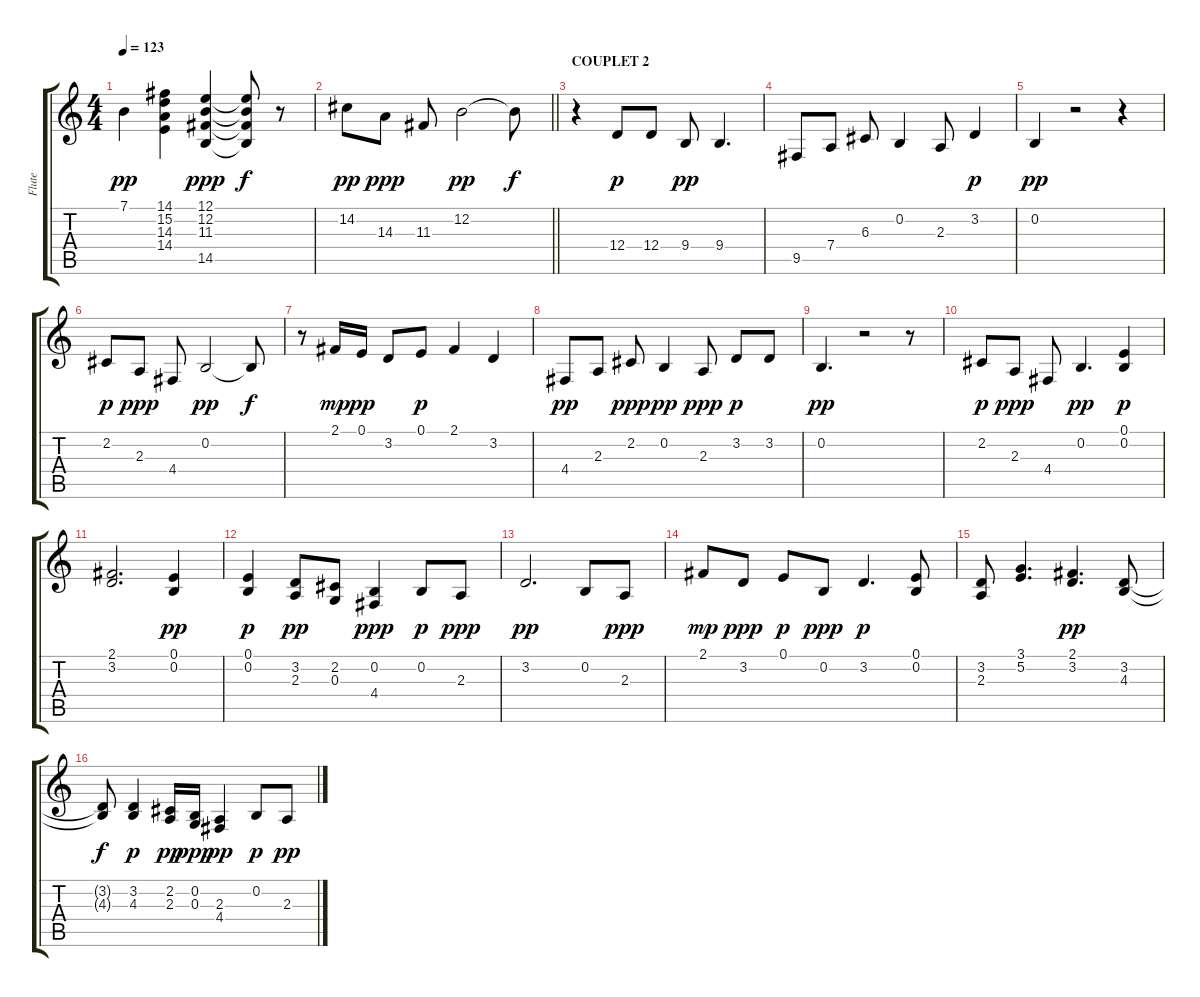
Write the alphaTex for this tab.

\track ("Flute" "Flute") {instrument flute}
\staff {score tabs}
\tuning (E4 B3 G3 D3 A2 E2) {hide}
\ts (4 4)
\tempo 123
\clef g2
\ks c
7.1.4{dy pp} (14.1 15.2 14.3 14.4).4 (12.1 12.2 11.3 14.5).4{dy ppp} (12.1{t} 12.2{t} 11.3{t} 14.5{t}).8{dy f} r.8 |
\barLineRight lightlight
14.2.8{dy pp} 14.3.8{dy ppp} 11.3.8 12.2.2{dy pp} 12.2{t}.8{dy f} |
\section ("" "COUPLET 2")
r.4 12.4.8{dy p} 12.4.8 9.4.8{dy pp} 9.4.4{d} |
9.5.8 7.4.8 6.3.8 0.2.4 2.3.8 3.2.4{dy p} |
0.2.4{dy pp} r.2 r.4 |
2.2.8{dy p} 2.3.8{dy ppp} 4.4.8 0.2.2{dy pp} 0.2{t}.8{dy f} |
r.8 2.1.16{dy mp} 0.1.16{dy pp} 3.2.8 0.1.8{dy p} 2.1.4 3.2.4 |
4.4.8{dy pp} 2.3.8 2.2.8{dy ppp} 0.2.4{dy pp} 2.3.8{dy ppp} 3.2.8{dy p} 3.2.8 |
0.2.4{d dy pp} r.2 r.8 |
2.2.8{dy p} 2.3.8{dy ppp} 4.4.8 0.2.4{d dy pp} (0.1 0.2).4{dy p} |
(2.1 3.2).2{d} (0.1 0.2).4{dy pp} |
(0.1 0.2).4{dy p} (3.2 2.3).8{dy pp} (2.2 0.3).8 (0.2 4.4).4{dy ppp} 0.2.8{dy p} 2.3.8{dy ppp} |
3.2.2{d dy pp} 0.2.8 2.3.8{dy ppp} |
2.1.8{dy mp} 3.2.8{dy ppp} 0.1.8{dy p} 0.2.8{dy ppp} 3.2.4{d dy p} (0.1 0.2).8 |
(3.2 2.3).8 (3.1 5.2).4{d} (2.1 3.2).4{d dy pp} (3.2 4.3).8 |
(3.2{t} 4.3{t}).8{dy f} (3.2 4.3).4{dy p} (2.2 2.3).16{dy pp} (0.2 0.3).16{dy ppp} (2.3 4.4).4{dy pp} 0.2.8{dy p} 2.3.8{dy pp}
